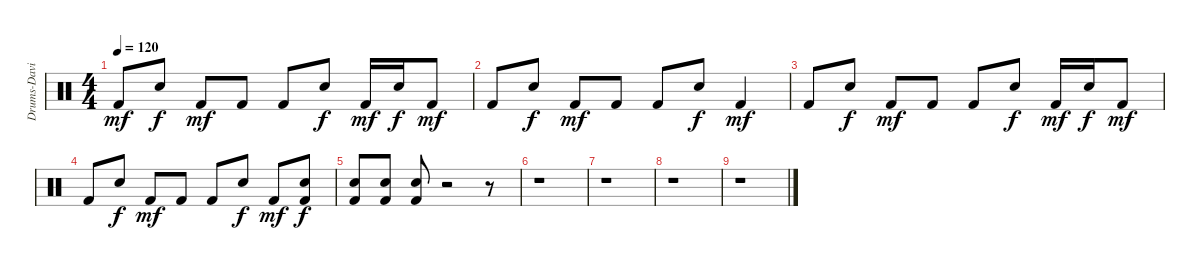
\track ("Drums-David Grohl" "Drums-Davi") {instrument percussion}
\staff {score}
\articulation defaults
\ts (4 4)
\tempo 120
\clef neutral
\ks c "Kick (hit) 2".8{dy mf} "Snare (hit) 2".8{dy f} "Kick (hit) 2".8{dy mf} "Kick (hit) 2".8 "Kick (hit) 2".8 "Snare (hit) 2".8{dy f} "Kick (hit) 2".16{dy mf} "Snare (hit) 2".16{dy f} "Kick (hit) 2".8{dy mf}
|
"Kick (hit) 2".8 "Snare (hit) 2".8{dy f} "Kick (hit) 2".8{dy mf} "Kick (hit) 2".8 "Kick (hit) 2".8 "Snare (hit) 2".8{dy f} "Kick (hit) 2".4{dy mf} |
"Kick (hit) 2".8 "Snare (hit) 2".8{dy f} "Kick (hit) 2".8{dy mf} "Kick (hit) 2".8 "Kick (hit) 2".8 "Snare (hit) 2".8{dy f} "Kick (hit) 2".16{dy mf} "Snare (hit) 2".16{dy f} "Kick (hit) 2".8{dy mf} |
"Kick (hit) 2".8 "Snare (hit) 2".8{dy f} "Kick (hit) 2".8{dy mf} "Kick (hit) 2".8 "Kick (hit) 2".8 "Snare (hit) 2".8{dy f} "Kick (hit) 2".8{dy mf} ("Snare (hit) 2" "Kick (hit) 2").8{dy f} |
("Snare (hit) 2" "Kick (hit) 2").8 ("Snare (hit) 2" "Kick (hit) 2").8 ("Snare (hit) 2" "Kick (hit) 2").8 r.2 r.8 |
r.1 |
r.1 |
r.1 |
r.1
